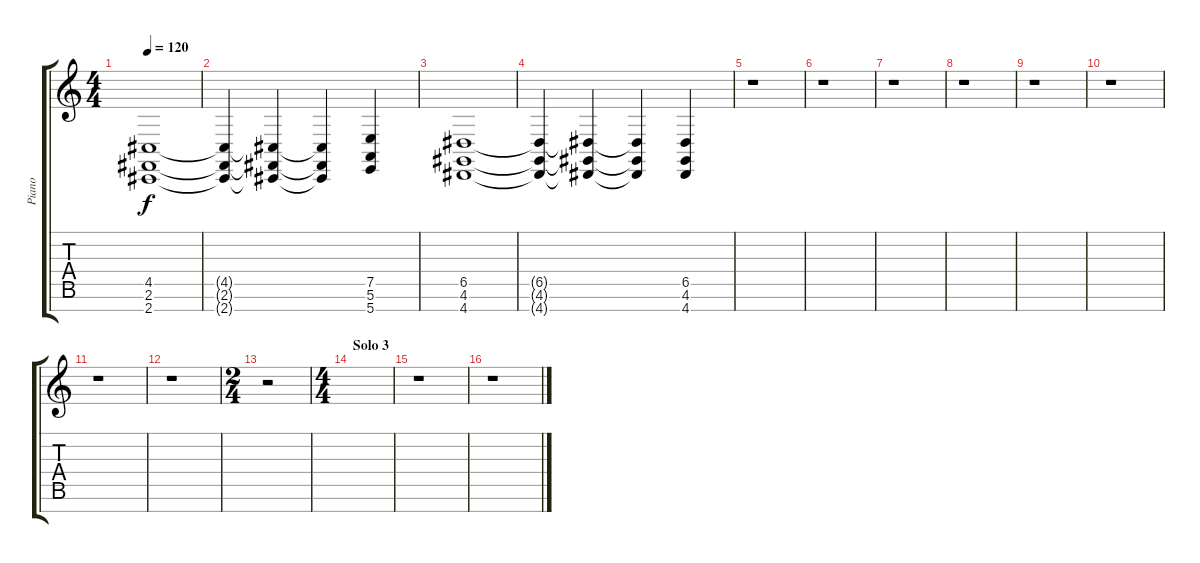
\track ("Piano" "Piano") {instrument acousticgrandpiano}
\staff {score tabs}
\tuning (E4 B3 G3 D3 A2 E2 B1) {hide}
\ts (4 4)
\tempo 120
\clef g2
\ks c
(4.5 2.6 2.7).1{dy f} |
(4.5{t} 2.6{t} 2.7{t}).4 (4.5{t} 2.6{t} 2.7{t}).4 (4.5{t} 2.6{t} 2.7{t}).4 (7.5 5.6 5.7).4 |
(6.5 4.6 4.7).1 |
(6.5{t} 4.6{t} 4.7{t}).4 (6.5{t} 4.6{t} 4.7{t}).4 (6.5{t} 4.6{t} 4.7{t}).4 (6.5 4.6 4.7).4 |
r.1 |
r.1 |
r.1 |
r.1 |
r.1 |
r.1 |
r.1 |
r.1 |
\ts (2 4)
r.2 |
\ts (4 4)
\section ("" "Solo 3")
|
r.1 |
r.1
